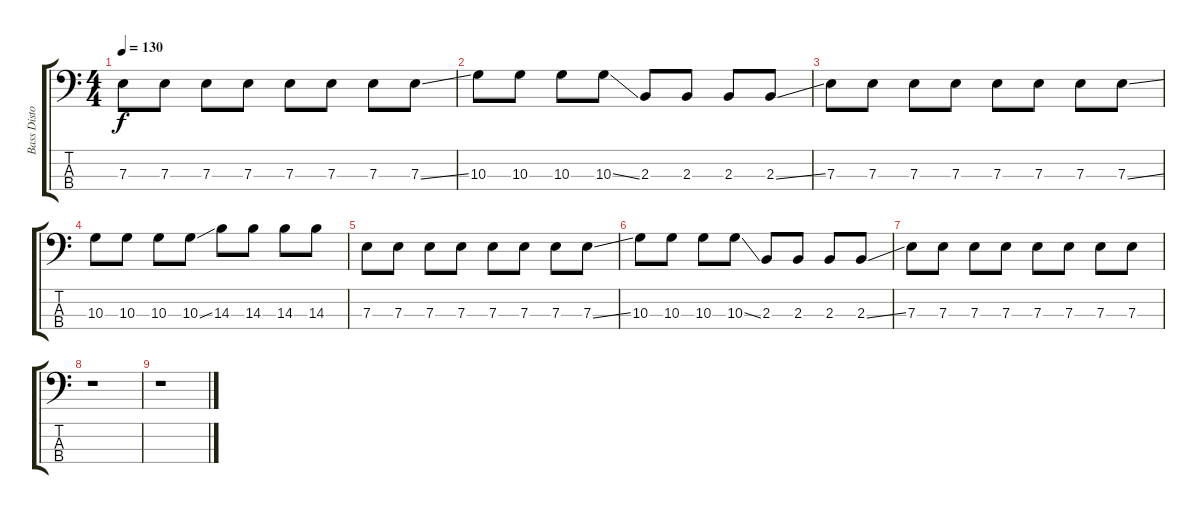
\track ("Bass Distortion" "Bass Disto") {instrument distortionguitar}
\staff {score tabs}
\tuning (G2 D2 A1 E1) {hide}
\ts (4 4)
\tempo 130
\clef f4
\ks c
7.3.8{dy f} 7.3.8 7.3.8 7.3.8 7.3.8 7.3.8 7.3.8 7.3{ss}.8 |
10.3.8 10.3.8 10.3.8 10.3{ss}.8 2.3.8 2.3.8 2.3.8 2.3{ss}.8 |
7.3.8 7.3.8 7.3.8 7.3.8 7.3.8 7.3.8 7.3.8 7.3{ss}.8 |
10.3.8 10.3.8 10.3.8 10.3{ss}.8 14.3.8 14.3.8 14.3.8 14.3.8 |
7.3.8 7.3.8 7.3.8 7.3.8 7.3.8 7.3.8 7.3.8 7.3{ss}.8 |
10.3.8 10.3.8 10.3.8 10.3{ss}.8 2.3.8 2.3.8 2.3.8 2.3{ss}.8 |
7.3.8 7.3.8 7.3.8 7.3.8 7.3.8 7.3.8 7.3.8 7.3.8 |
r.1 |
r.1
